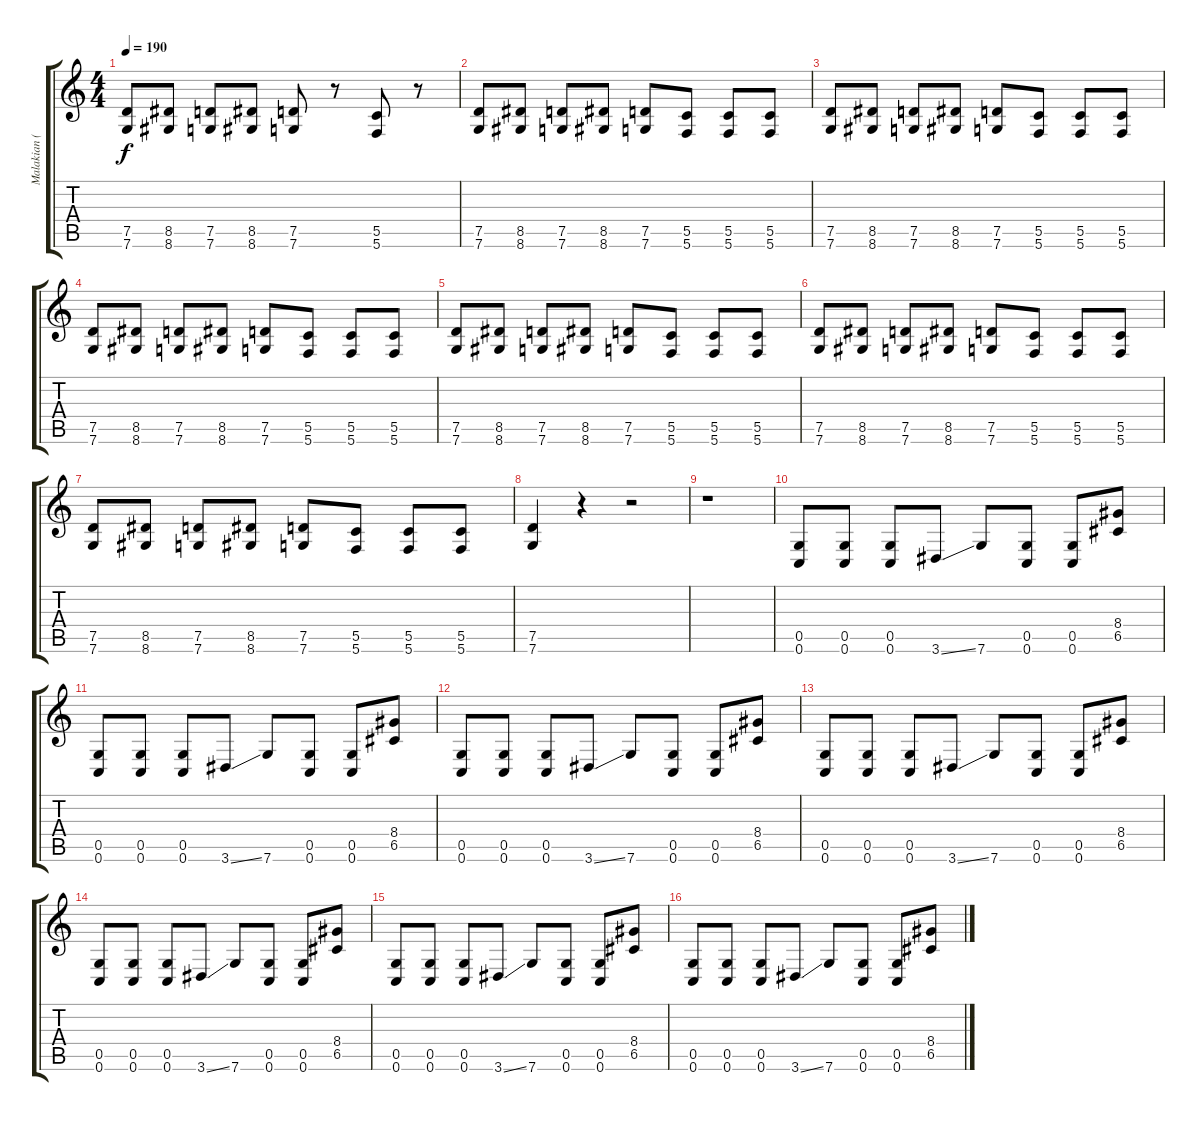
\track ("Malakian (Dist.)" "Malakian (") {instrument distortionguitar}
\staff {score tabs}
\tuning (D4 A3 F3 C3 G2 C2) {hide}
\ts (4 4)
\tempo 190
\clef g2
\ks c
(7.5 7.6).8{dy f} (8.5 8.6).8 (7.5 7.6).8 (8.5 8.6).8 (7.5 7.6).8 r.8 (5.5 5.6).8 r.8 |
(7.5 7.6).8 (8.5 8.6).8 (7.5 7.6).8 (8.5 8.6).8 (7.5 7.6).8 (5.5 5.6).8 (5.5 5.6).8 (5.5 5.6).8 |
(7.5 7.6).8 (8.5 8.6).8 (7.5 7.6).8 (8.5 8.6).8 (7.5 7.6).8 (5.5 5.6).8 (5.5 5.6).8 (5.5 5.6).8 |
(7.5 7.6).8 (8.5 8.6).8 (7.5 7.6).8 (8.5 8.6).8 (7.5 7.6).8 (5.5 5.6).8 (5.5 5.6).8 (5.5 5.6).8 |
(7.5 7.6).8 (8.5 8.6).8 (7.5 7.6).8 (8.5 8.6).8 (7.5 7.6).8 (5.5 5.6).8 (5.5 5.6).8 (5.5 5.6).8 |
(7.5 7.6).8 (8.5 8.6).8 (7.5 7.6).8 (8.5 8.6).8 (7.5 7.6).8 (5.5 5.6).8 (5.5 5.6).8 (5.5 5.6).8 |
(7.5 7.6).8 (8.5 8.6).8 (7.5 7.6).8 (8.5 8.6).8 (7.5 7.6).8 (5.5 5.6).8 (5.5 5.6).8 (5.5 5.6).8 |
(7.5 7.6).4 r.4 r.2 |
r.1 |
(0.5 0.6).8 (0.5 0.6).8 (0.5 0.6).8 3.6{ss}.8 7.6.8 (0.5 0.6).8 (0.5 0.6).8 (8.4 6.5).8 |
(0.5 0.6).8 (0.5 0.6).8 (0.5 0.6).8 3.6{ss}.8 7.6.8 (0.5 0.6).8 (0.5 0.6).8 (8.4 6.5).8 |
(0.5 0.6).8 (0.5 0.6).8 (0.5 0.6).8 3.6{ss}.8 7.6.8 (0.5 0.6).8 (0.5 0.6).8 (8.4 6.5).8 |
(0.5 0.6).8 (0.5 0.6).8 (0.5 0.6).8 3.6{ss}.8 7.6.8 (0.5 0.6).8 (0.5 0.6).8 (8.4 6.5).8 |
(0.5 0.6).8 (0.5 0.6).8 (0.5 0.6).8 3.6{ss}.8 7.6.8 (0.5 0.6).8 (0.5 0.6).8 (8.4 6.5).8 |
(0.5 0.6).8 (0.5 0.6).8 (0.5 0.6).8 3.6{ss}.8 7.6.8 (0.5 0.6).8 (0.5 0.6).8 (8.4 6.5).8 |
(0.5 0.6).8 (0.5 0.6).8 (0.5 0.6).8 3.6{ss}.8 7.6.8 (0.5 0.6).8 (0.5 0.6).8 (8.4 6.5).8
